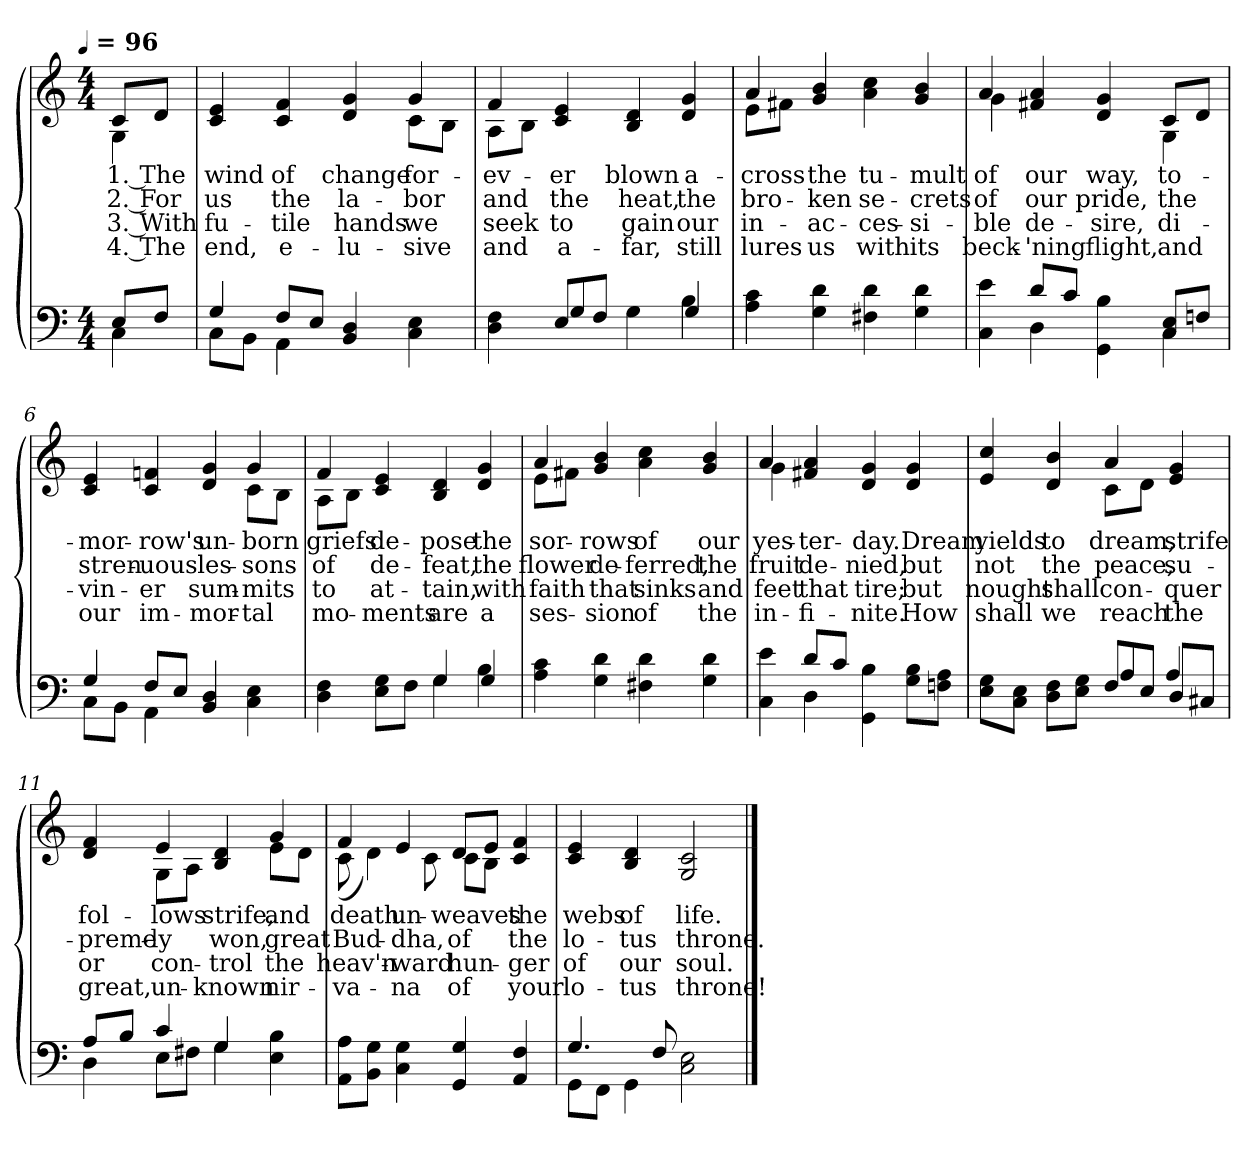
**kern	**kern	**text	**text	**text	**text
*part1	*part1	*part1	*part1	*part1	*part1
*staff2	*staff1	*staff1	*staff1	*staff1	*staff1
*clefF4	*clefG2	*	*	*	*
!!LO:TX:omd:t=[quarter] = 96
*M4/4	*M4/4	*	*	*	*
*MM96	*MM96	*	*	*	*
=1	=1	=1	=1	=1	=1
*^	*^	*	*	*	*
8EL	4C\	8c/L	4G\	1. The	2. For	3. With	4. The
8FJ	.	8dJ	.	.	.	.	.
=2	=2	=2	=2	=2	=2	=2	=2
4G/	8CL	4c/ 4e/	2ryy	wind	us	fu-	end,
.	8BBJ	.	.	.	.	.	.
8FL	4AA\	4c/ 4f/	.	of	the	-tile	e-
8EJ	.	.	.	.	.	.	.
4BB/ 4D/	2ryy	4d/ 4g/	4ryy	change	la-	hands	-lu-
4C\ 4E\	.	4g/	8cL	for-	-bor	we	-sive
.	.	.	8BJ	.	.	.	.
=3	=3	=3	=3	=3	=3	=3	=3
4D\ 4F\	4ryy	4f/	8AL	-ev-	and	seek	and
.	.	.	8BJ	.	.	.	.
8EL	4G/	4c/ 4e/	4ryy	-er	the	to	a-
8FJ	.	.	.	.	.	.	.
4G\	4ryy	4B/ 4d/	2ryy	blown	heat,	gain	-far,
4B\	4G/	4d/ 4g/	.	a-	the	our	still
*v	*v	*	*	*	*	*	*
=4	=4	=4	=4	=4	=4	=4
4A\ 4c\	4a/	8eL	-cross	bro-	in-	lures
.	.	8f#XJ	.	.	.	.
4G\ 4d\	4g/ 4b/	4ryy	the	-ken	-ac-	us
4F#X\ 4d\	4a\ 4cc\	2ryy	tu-	se-	-ces-	with
4G\ 4d\	4g/ 4b/	.	-mult	-crets	-si-	its
!!LO:LB:g=z	!!
=5	=5	=5	=5	=5	=5	=5
*^	*	*	*	*	*	*
4C\ 4e\	4ryy	4a	4g	of	of	-ble	beck-
8dL	4D\	4f#X/ 4a/	4ryy	our	our	de-	-'ning
8cJ	.	.	.	.	.	.	.
4GG 4B	4ryy	4d/ 4g/	4ryy	way,	pride,	-sire,	flight,
8C 8EL	4C\	8cL	4G\	to-	the	di-	and
8FnJ	.	8dJ	.	.	.	.	.
=6	=6	=6	=6	=6	=6	=6	=6
4G/	8CL	4c/ 4e/	2ryy	-mor-	stren-	-vin-	our
.	8BBJ	.	.	.	.	.	.
8FL	4AA\	4c/ 4fn/	.	-row's	-uous	-er	im-
8EJ	.	.	.	.	.	.	.
4BB/ 4D/	2ryy	4d/ 4g/	4ryy	un-	les-	sum-	-mor-
4C\ 4E\	.	4g/	8cL	-born	-sons	-mits	-tal
.	.	.	8BJ	.	.	.	.
=7	=7	=7	=7	=7	=7	=7	=7
4D\ 4F\	2ryy	4f/	8AL	griefs	of	to	mo-
.	.	.	8BJ	.	.	.	.
8E 8GL	.	4c/ 4e/	4ryy	de-	de-	at-	-ments
8FJ	.	.	.	.	.	.	.
4G\	4G/	4B/ 4d/	2ryy	-pose	-feat,	-tain,	are
4B\	4G/	4d/ 4g/	.	the	the	with	a
*v	*v	*	*	*	*	*	*
!!LO:LB:g=z	!!
=8	=8	=8	=8	=8	=8	=8
4A\ 4c\	4a	8eL	sor-	flower	faith	ses-
.	.	8f#XJ	.	.	.	.
4G\ 4d\	4g/ 4b/	4ryy	-rows	de-	that	-sion
4F#X\ 4d\	4a\ 4cc\	2ryy	of	-ferred,	sinks	of
4G\ 4d\	4g/ 4b/	.	our	the	and	the
=9	=9	=9	=9	=9	=9	=9
*^	*	*	*	*	*	*
4C\ 4e\	4ryy	4a	4g	yes-	fruit	feet	in-
8dL	4D\	4f#X/ 4a/	4ryy	-ter-	de-	that	-fi-
8cJ	.	.	.	.	.	.	.
4GG 4B	2ryy	4d/ 4g/	2ryy	-day.	-nied,	tire;	-nite.
8G 8BL	.	4d/ 4g/	.	Dream	but	but	How
8Fn 8AJ	.	.	.	.	.	.	.
=10	=10	=10	=10	=10	=10	=10	=10
8E 8GL	2ryy	4e/ 4cc/	2ryy	yields	not	nought	shall
8C 8EJ	.	.	.	.	.	.	.
8D 8FL	.	4d/ 4b/	.	to	the	shall	we
8E 8GJ	.	.	.	.	.	.	.
8FL	4A/	4a/	8cL	dream,	peace,	con-	reach
8EJ	.	.	8dJ	.	.	.	.
8DL	4A/	4e/ 4g/	4ryy	strife	su-	-quer	the
8C#XJ	.	.	.	.	.	.	.
!!LO:PB:g=z	!!
=11	=11	=11	=11	=11	=11	=11	=11
8AL	4D\	4d/ 4f/	4ryy	fol-	-preme-	or	great,
8BJ	.	.	.	.	.	.	.
4c/	8EL	4e/	8GL	-lows	-ly	con-	un-
.	8F#XJ	.	8AJ	.	.	.	.
4G/	4G\	4B/ 4d/	4ryy	strife,	won,	-trol	-known
4E 4B	4ryy	4g/	8eL	and	great	the	nir-
.	.	.	8dJ	.	.	.	.
*v	*v	*	*	*	*	*	*
=12	=12	=12	=12	=12	=12	=12
8AA 8AL	4f/	(<8c\	death	Bud-	heav'n-	-va-
8BB 8GJ	.	4d\)	.	.	.	.
4C\ 4G\	4e/	.	un-	-dha,	-ward	-na
.	.	8c\	.	.	.	.
4GG/ 4G/	8dL	8cL	-weaves	of	hun-	of
.	8eJ	8BJ	.	.	.	.
4AA/ 4F/	4c/ 4f/	4ryy	the	the	-ger	your
*	*v	*v	*	*	*	*
=13	=13	=13	=13	=13	=13
*^	*	*	*	*	*
4.G/	8GGL	4c/ 4e/	webs	lo-	of	lo-
.	8FFJ	.	.	.	.	.
.	4GG\	4B/ 4d/	of	-tus	our	-tus
8F/	.	.	.	.	.	.
2C 2E	2ryy	2G/ 2c/	life.	throne.	soul.	throne!
*v	*v	*	*	*	*	*
==	==	==	==	==	==
*-	*-	*-	*-	*-	*-
